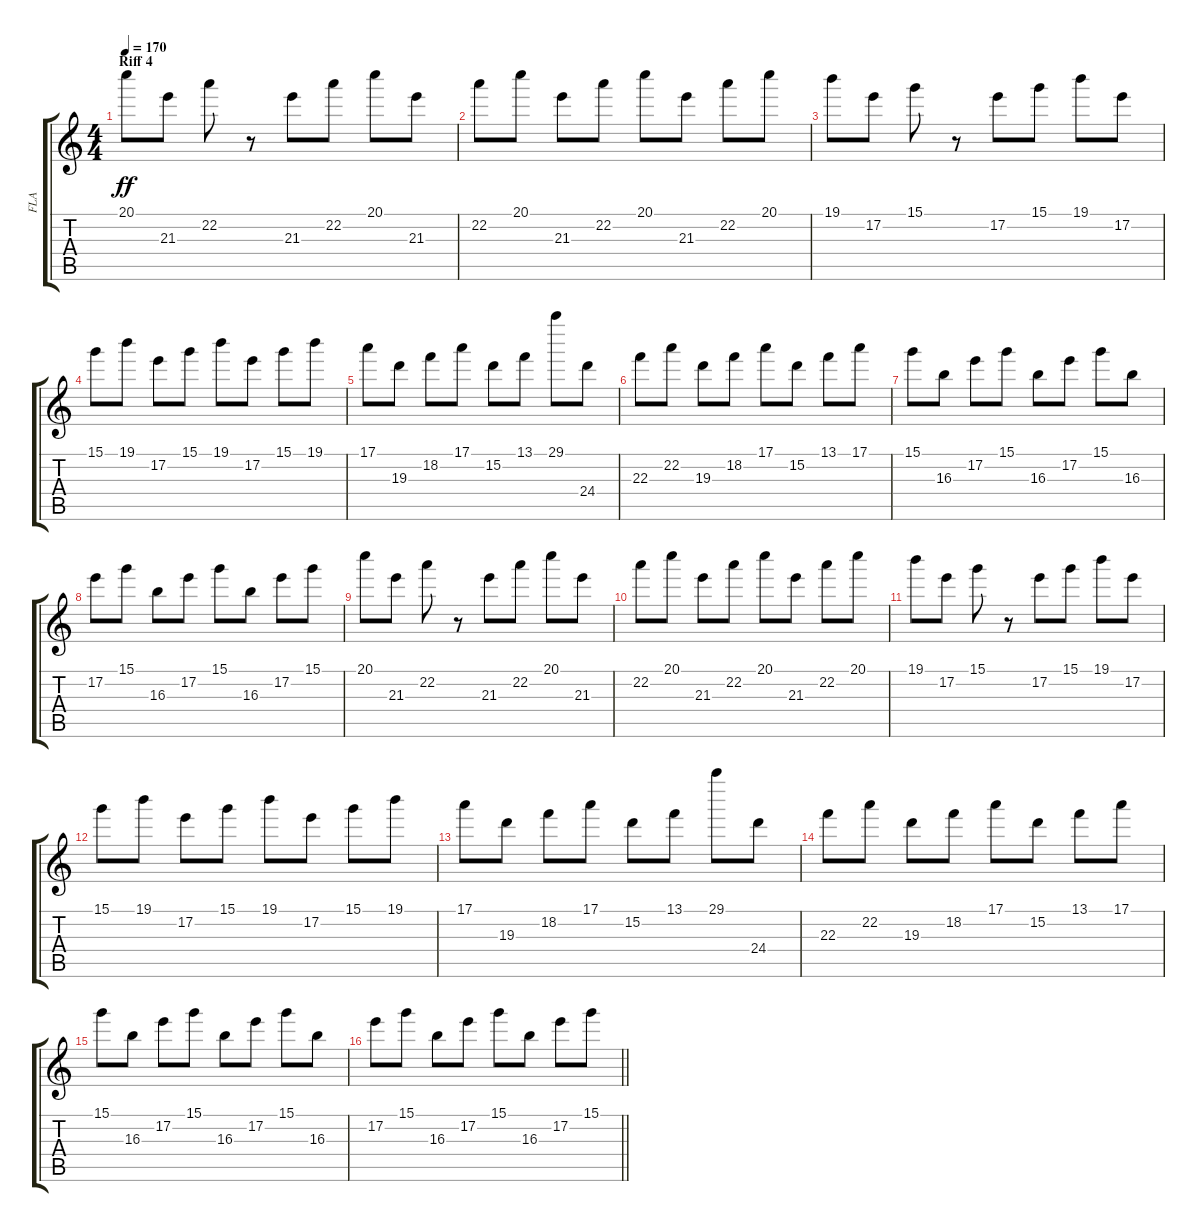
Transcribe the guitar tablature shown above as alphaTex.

\track ("FLA" "FLA") {instrument synthbass2}
\staff {score tabs}
\tuning (E4 B3 G3 D3 A2 E2) {hide}
\ts (4 4)
\section ("" "Riff 4")
\tempo 170
\clef g2
\ks c
20.1.8{dy ff} 21.3.8 22.2.8 r.8 21.3.8 22.2.8 20.1.8 21.3.8 |
22.2.8 20.1.8 21.3.8 22.2.8 20.1.8 21.3.8 22.2.8 20.1.8 |
19.1.8 17.2.8 15.1.8 r.8 17.2.8 15.1.8 19.1.8 17.2.8 |
15.1.8 19.1.8 17.2.8 15.1.8 19.1.8 17.2.8 15.1.8 19.1.8 |
17.1.8 19.3.8 18.2.8 17.1.8 15.2.8 13.1.8 29.1.8 24.4.8 |
22.3.8 22.2.8 19.3.8 18.2.8 17.1.8 15.2.8 13.1.8 17.1.8 |
15.1.8 16.3.8 17.2.8 15.1.8 16.3.8 17.2.8 15.1.8 16.3.8 |
17.2.8 15.1.8 16.3.8 17.2.8 15.1.8 16.3.8 17.2.8 15.1.8 |
20.1.8 21.3.8 22.2.8 r.8 21.3.8 22.2.8 20.1.8 21.3.8 |
22.2.8 20.1.8 21.3.8 22.2.8 20.1.8 21.3.8 22.2.8 20.1.8 |
19.1.8 17.2.8 15.1.8 r.8 17.2.8 15.1.8 19.1.8 17.2.8 |
15.1.8 19.1.8 17.2.8 15.1.8 19.1.8 17.2.8 15.1.8 19.1.8 |
17.1.8 19.3.8 18.2.8 17.1.8 15.2.8 13.1.8 29.1.8 24.4.8 |
22.3.8 22.2.8 19.3.8 18.2.8 17.1.8 15.2.8 13.1.8 17.1.8 |
15.1.8 16.3.8 17.2.8 15.1.8 16.3.8 17.2.8 15.1.8 16.3.8 |
\barLineRight lightlight
17.2.8 15.1.8 16.3.8 17.2.8 15.1.8 16.3.8 17.2.8 15.1.8
